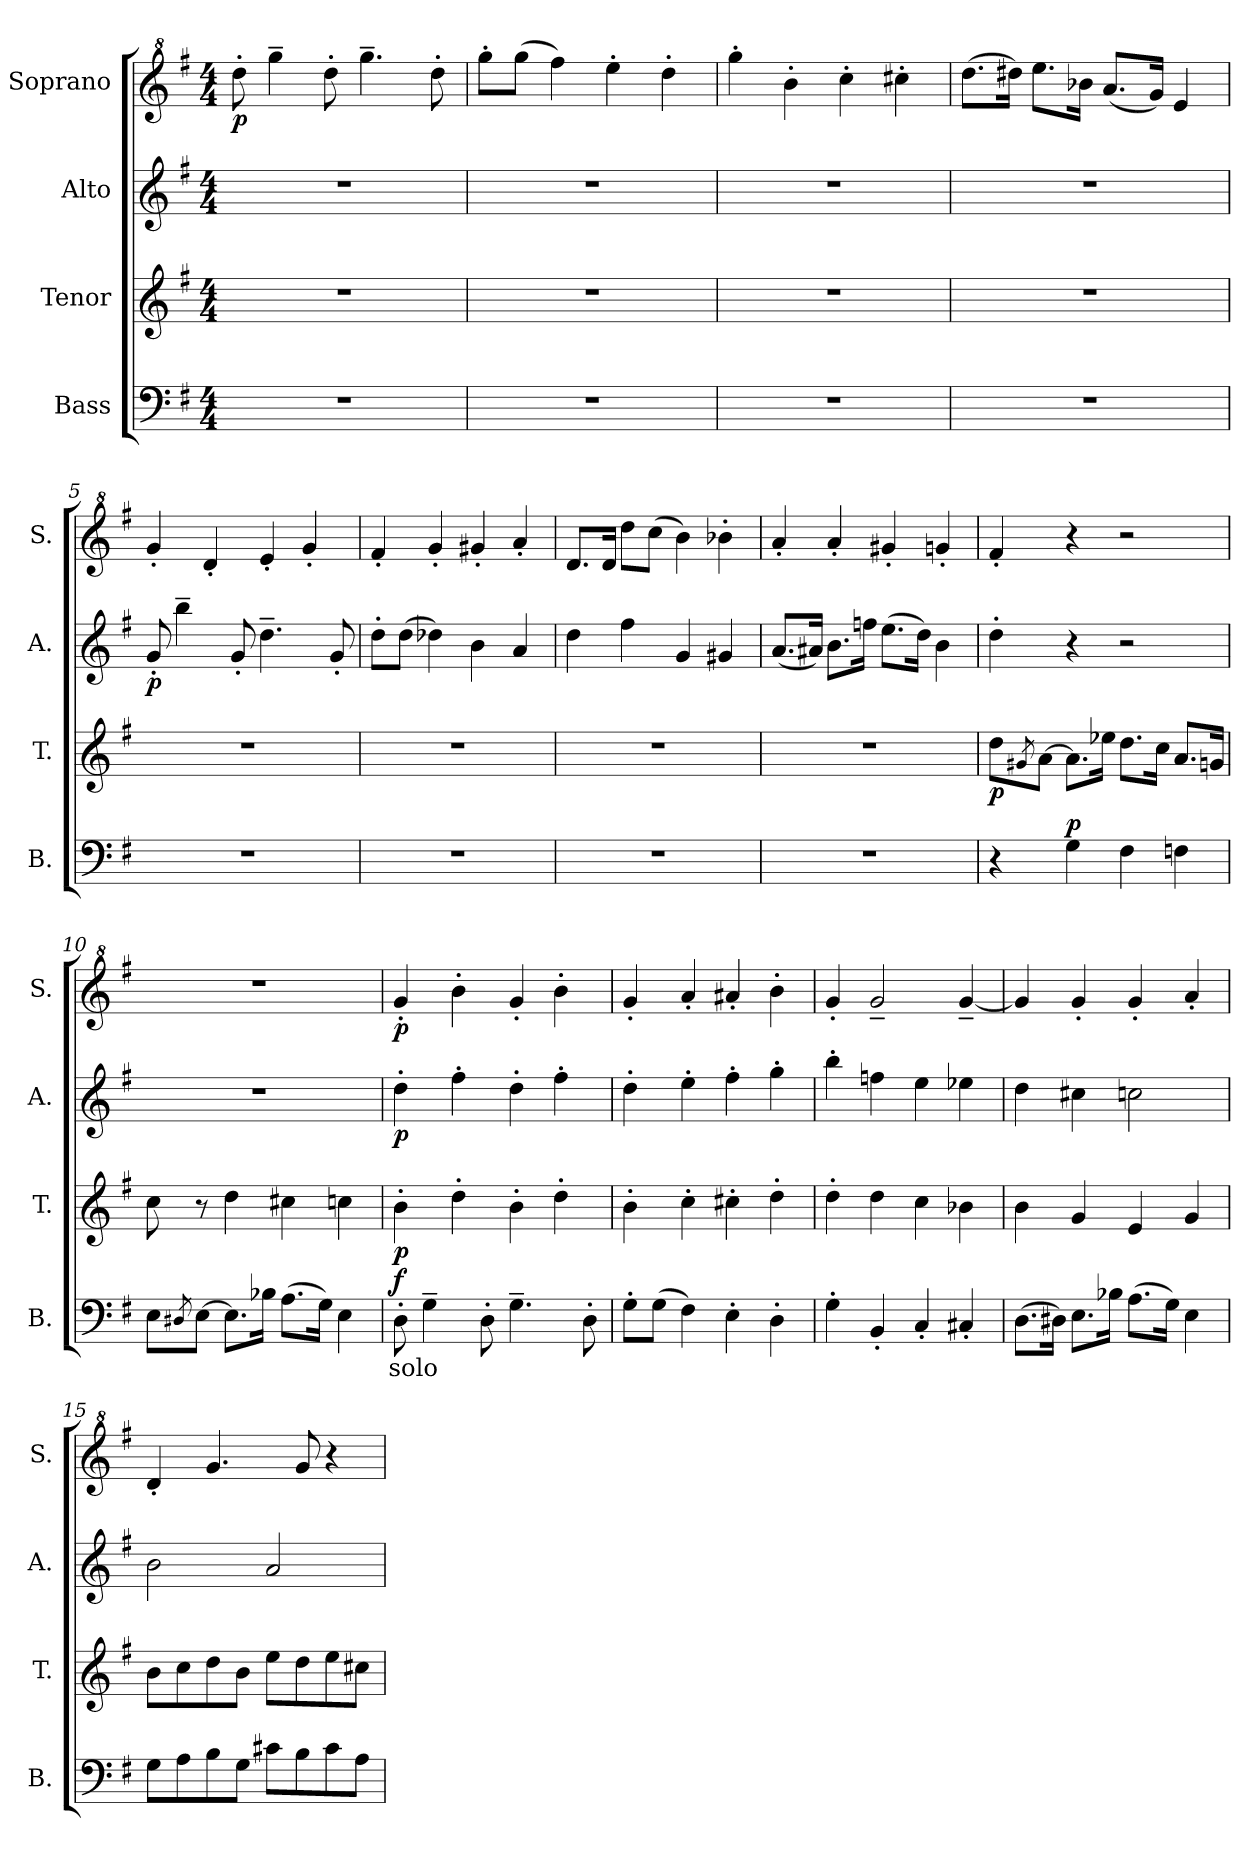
**kern	**text	**dynam	**kern	**dynam	**kern	**dynam	**kern	**dynam
*part4	*part4	*part4	*part3	*part3	*part2	*part2	*part1	*part1
*staff4	*staff4	*staff4	*staff3	*staff3	*staff2	*staff2	*staff1	*staff1
*I"Bass	*	*	*I"Tenor	*	*I"Alto	*	*I"Soprano	*
*I'B.	*	*	*I'T.	*	*I'A.	*	*I'S.	*
*clefF4	*	*	*clefG2	*	*clefG2	*	*clefG^2	*
*k[f#]	*	*	*k[f#]	*	*k[f#]	*	*k[f#]	*
*M4/4	*	*	*M4/4	*	*M4/4	*	*M4/4	*
=1	=1	=1	=1	=1	=1	=1	=1	=1
!	!	!	!	!	!	!	!	!LO:DY:b
1r	.	.	1r	.	1r	.	8ddd'\	p
.	.	.	.	.	.	.	4ggg~\	.
.	.	.	.	.	.	.	8ddd'\	.
.	.	.	.	.	.	.	4.ggg~\	.
.	.	.	.	.	.	.	8ddd'\	.
=2	=2	=2	=2	=2	=2	=2	=2	=2
1r	.	.	1r	.	1r	.	8ggg'\L	.
.	.	.	.	.	.	.	(8ggg\J	.
.	.	.	.	.	.	.	4fff#\)	.
.	.	.	.	.	.	.	4eee'\	.
.	.	.	.	.	.	.	4ddd'\	.
=3	=3	=3	=3	=3	=3	=3	=3	=3
1r	.	.	1r	.	1r	.	4ggg'\	.
.	.	.	.	.	.	.	4bb'\	.
.	.	.	.	.	.	.	4ccc'\	.
.	.	.	.	.	.	.	4ccc#X'\	.
=4	=4	=4	=4	=4	=4	=4	=4	=4
1r	.	.	1r	.	1r	.	(8.ddd\L	.
.	.	.	.	.	.	.	16ddd#X\Jk)	.
.	.	.	.	.	.	.	8.eee\L	.
.	.	.	.	.	.	.	16bb-X\Jk	.
.	.	.	.	.	.	.	(8.aa/L	.
.	.	.	.	.	.	.	16gg/Jk)	.
.	.	.	.	.	.	.	4ee/	.
=5	=5	=5	=5	=5	=5	=5	=5	=5
!	!	!	!	!	!	!LO:DY:b	!	!
1r	.	.	1r	.	8g'/	p	4gg'/	.
.	.	.	.	.	4bb~\	.	.	.
.	.	.	.	.	.	.	4dd'/	.
.	.	.	.	.	8g'/	.	.	.
.	.	.	.	.	4.dd~\	.	4ee'/	.
.	.	.	.	.	.	.	4gg'/	.
.	.	.	.	.	8g'/	.	.	.
!!LO:LB:g=z
=6	=6	=6	=6	=6	=6	=6	=6	=6
1r	.	.	1r	.	8dd'\L	.	4ff#'/	.
.	.	.	.	.	(8dd\J	.	.	.
.	.	.	.	.	4dd-X\)	.	4gg'/	.
.	.	.	.	.	4b\	.	4gg#X'/	.
.	.	.	.	.	4a/	.	4aa'/	.
=7	=7	=7	=7	=7	=7	=7	=7	=7
1r	.	.	1r	.	4dd\	.	8.dd/L	.
.	.	.	.	.	.	.	16dd/Jk	.
.	.	.	.	.	4ff#\	.	8ddd\L	.
.	.	.	.	.	.	.	(8ccc\J	.
.	.	.	.	.	4g/	.	4bb\)	.
.	.	.	.	.	4g#X/	.	4bb-X'\	.
=8	=8	=8	=8	=8	=8	=8	=8	=8
1r	.	.	1r	.	(8.a/L	.	4aa'/	.
.	.	.	.	.	16a#X/Jk)	.	.	.
.	.	.	.	.	8.b\L	.	4aa'/	.
.	.	.	.	.	16ffn\Jk	.	.	.
.	.	.	.	.	(8.ee\L	.	4gg#X'/	.
.	.	.	.	.	16dd\Jk)	.	.	.
.	.	.	.	.	4b\	.	4ggn'/	.
=9	=9	=9	=9	=9	=9	=9	=9	=9
!	!	!	!	!LO:DY:b	!	!	!	!
4r	.	.	8dd\L	p	4dd'\	.	4ff#'/	.
.	.	.	8qg#X/	.	.	.	.	.
.	.	.	[8a\J	.	.	.	.	.
!	!	!LO:DY:b	!	!	!	!	!	!
4G\	.	p	8.a\L]	.	4r	.	4r	.
.	.	.	16ee-X\Jk	.	.	.	.	.
4F#\	.	.	8.dd\L	.	2r	.	2r	.
.	.	.	16cc\Jk	.	.	.	.	.
4Fn\	.	.	8.a/L	.	.	.	.	.
.	.	.	16gn/Jk	.	.	.	.	.
!!LO:LB:g=z
=10	=10	=10	=10	=10	=10	=10	=10	=10
8E\L	.	.	8cc\	.	1r	.	1r	.
8qD#X/	.	.	.	.	.	.	.	.
[8E\J	.	.	8r	.	.	.	.	.
8.E\L]	.	.	4dd\	.	.	.	.	.
16B-X\Jk	.	.	.	.	.	.	.	.
(8.A\L	.	.	4cc#X\	.	.	.	.	.
16G\Jk)	.	.	.	.	.	.	.	.
4E\	.	.	4ccn\	.	.	.	.	.
=11	=11	=11	=11	=11	=11	=11	=11	=11
!	!	!LO:DY:b	!	!LO:DY:b	!	!LO:DY:b	!	!LO:DY:b
8D'\	solo	f	4b'\	p	4dd'\	p	4gg'/	p
4G~\	.	.	.	.	.	.	.	.
.	.	.	4dd'\	.	4ff#'\	.	4bb'\	.
8D'\	.	.	.	.	.	.	.	.
4.G~\	.	.	4b'\	.	4dd'\	.	4gg'/	.
.	.	.	4dd'\	.	4ff#'\	.	4bb'\	.
8D'\	.	.	.	.	.	.	.	.
=12	=12	=12	=12	=12	=12	=12	=12	=12
8G'\L	.	.	4b'\	.	4dd'\	.	4gg'/	.
(8G\J	.	.	.	.	.	.	.	.
4F#\)	.	.	4cc'\	.	4ee'\	.	4aa'/	.
4E'\	.	.	4cc#X'\	.	4ff#'\	.	4aa#X'/	.
4D'\	.	.	4dd'\	.	4gg'\	.	4bb'\	.
=13	=13	=13	=13	=13	=13	=13	=13	=13
4G'\	.	.	4dd'\	.	4bb'\	.	4gg'/	.
4BB'/	.	.	4dd\	.	4ffn\	.	2gg~/	.
4C'/	.	.	4cc\	.	4ee\	.	.	.
4C#X'/	.	.	4b-X\	.	4ee-X\	.	[4gg~/	.
=14	=14	=14	=14	=14	=14	=14	=14	=14
(8.D\L	.	.	4b\	.	4dd\	.	4gg/]	.
16D#X\Jk)	.	.	.	.	.	.	.	.
8.E\L	.	.	4g/	.	4cc#X\	.	4gg'/	.
16B-X\Jk	.	.	.	.	.	.	.	.
(8.A\L	.	.	4e/	.	2ccn\	.	4gg'/	.
16G\Jk)	.	.	.	.	.	.	.	.
4E\	.	.	4g/	.	.	.	4aa'/	.
!!LO:PB:g=z
=15	=15	=15	=15	=15	=15	=15	=15	=15
8G\L	.	.	8b\L	.	2b\	.	4dd'/	.
8A\	.	.	8cc\	.	.	.	.	.
8B\	.	.	8dd\	.	.	.	4.gg/	.
8G\J	.	.	8b\J	.	.	.	.	.
8c#X\L	.	.	8ee\L	.	2a/	.	.	.
8B\	.	.	8dd\	.	.	.	8gg/	.
8c#\	.	.	8ee\	.	.	.	4r	.
8A\J	.	.	8cc#X\J	.	.	.	.	.
=	=	=	=	=	=	=	=	=
*-	*-	*-	*-	*-	*-	*-	*-	*-
